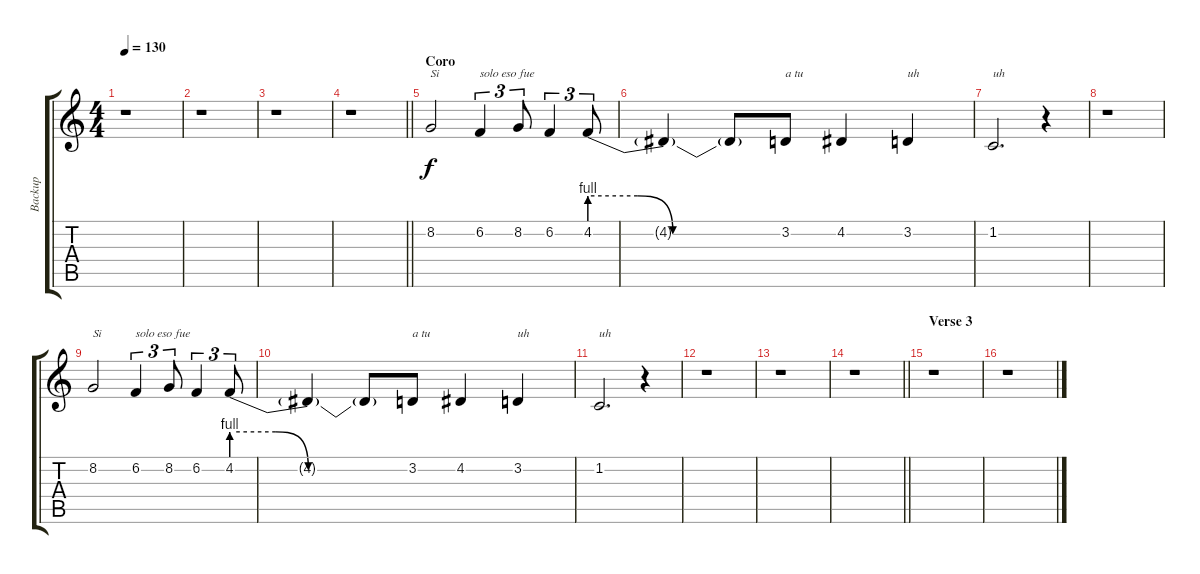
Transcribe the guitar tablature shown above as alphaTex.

\track ("Backup" "Backup") {instrument choiraahs}
\staff {score tabs}
\tuning (E4 B3 G3 D3 A2 E2) {hide}
\ts (4 4)
\tempo 130
\clef g2
\ks c
r.1{dy f} |
r.1 |
r.1 |
\barLineRight lightlight
r.1 |
\section ("" "Coro")
8.2.2{txt "Si"} 6.2.4{tu (3 2) txt "solo eso fue"} 8.2.8{tu (3 2)} 6.2.4{tu (3 2)} 4.2{be (custom 0 4 15 4 26 0 30 0 60 0)}.8{tu (3 2)} |
4.2{t}.4 4.2{t}.8 3.2.8{txt "a tu "} 4.2.4 3.2.4{txt "uh"} |
1.2.2{d txt "uh"} r.4 |
r.1 |
8.2.2{txt "Si"} 6.2.4{tu (3 2) txt "solo eso fue"} 8.2.8{tu (3 2)} 6.2.4{tu (3 2)} 4.2{be (custom 0 4 15 4 26 0 30 0 60 0)}.8{tu (3 2)} |
4.2{t}.4 4.2{t}.8 3.2.8{txt "a tu "} 4.2.4 3.2.4{txt "uh"} |
1.2.2{d txt "uh"} r.4 |
r.1 |
r.1 |
\barLineRight lightlight
r.1 |
\section ("" "Verse 3")
r.1 |
r.1
